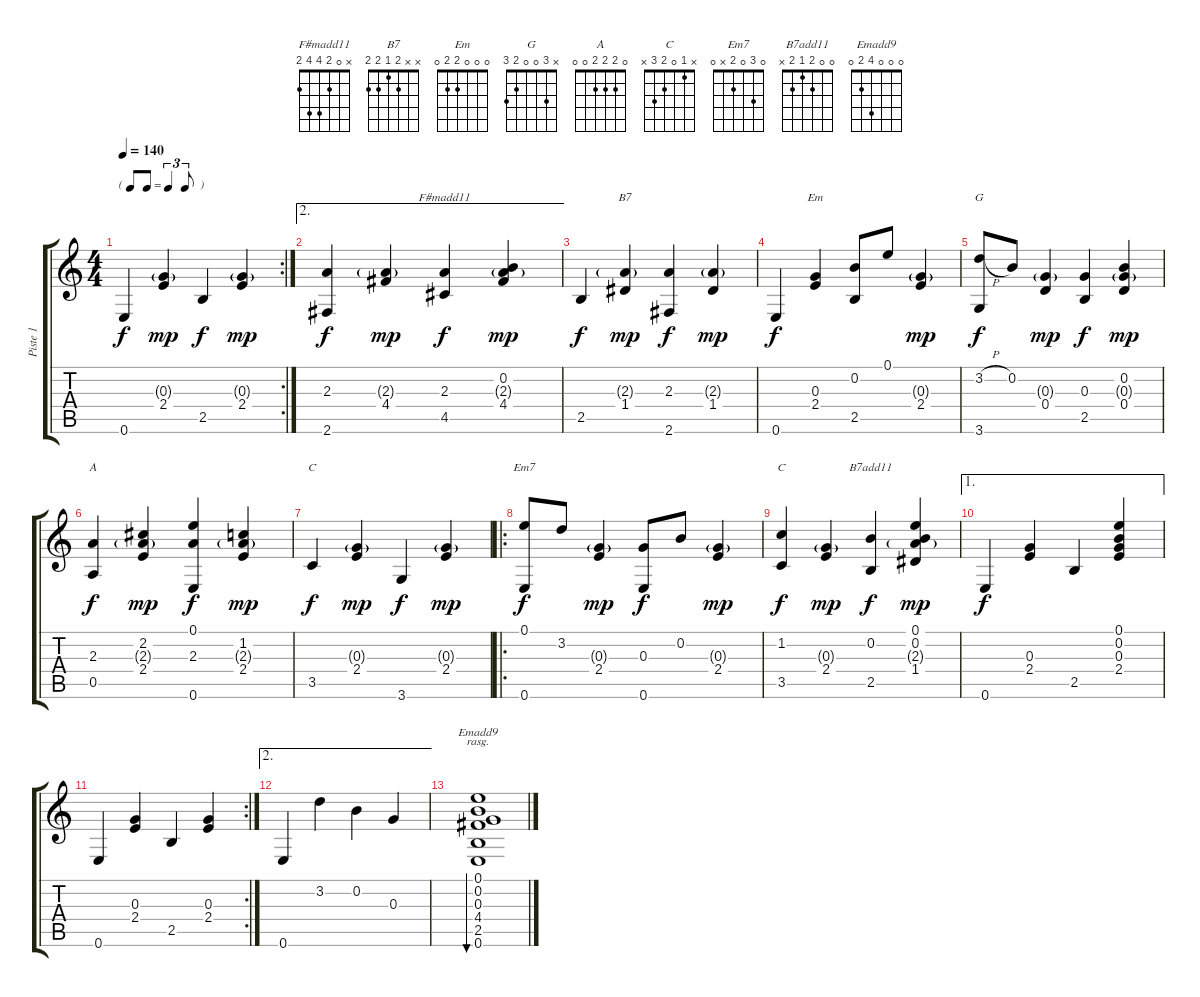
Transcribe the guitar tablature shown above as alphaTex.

\track ("Piste 1" "Piste 1") {instrument acousticguitarnylon}
\staff {score tabs}
\tuning (E4 B3 G3 D3 A2 E2) {hide}
\chord ("F#madd11" x 0 2 4 4 2)
\chord ("B7" x x 2 1 2 2)
\chord ("Em" 0 0 0 2 2 0)
\chord ("G" x 3 0 0 2 3)
\chord ("A" 0 2 2 2 0 0)
\chord ("C" x x 0 2 3 3)
\chord ("Em7" 0 3 0 2 x 0)
\chord ("C" x 1 0 2 3 x)
\chord ("B7add11" 0 0 2 1 2 x)
\chord ("Emadd9" 0 0 0 4 2 0)
\rc 2
\ts (4 4)
\tf triplet8th
\tempo 140
\clef g2
\ks c
0.6.4{dy f} (0.3{g} 2.4).4{dy mp} 2.5.4{dy f} (0.3{g} 2.4).4{dy mp} |
\ae 2
(2.3 2.6).4{dy f} (2.3{g} 4.4).4{dy mp} (2.3 4.5).4{ch "F#madd11" dy f} (0.2 2.3{g} 4.4).4{dy mp} |
2.5.4{dy f} (2.3{g} 1.4).4{ch "B7" dy mp} (2.3 2.6).4{dy f} (2.3{g} 1.4).4{dy mp} |
0.6.4{dy f} (0.3 2.4).4{ch "Em"} (0.2 2.5).8 0.1.8 (0.3{g} 2.4).4{dy mp} |
(3.2{h} 3.6).8{ch "G" dy f} 0.2.8 (0.3{g} 0.4).4{dy mp} (0.3 2.5).4{dy f} (0.2 0.3{g} 0.4).4{dy mp} |
(2.3 0.5).4{ch "A" dy f} (2.2 2.3{g} 2.4).4{dy mp} (0.1 2.3 0.6).4{dy f} (1.2 2.3{g} 2.4).4{dy mp} |
3.5.4{ch "C" dy f} (0.3{g} 2.4).4{dy mp} 3.6.4{dy f} (0.3{g} 2.4).4{dy mp} |
\ro
(0.1 0.6).8{ch "Em7" dy f} 3.2.8 (0.3{g} 2.4).4{dy mp} (0.3 0.6).8{dy f} 0.2.8 (0.3{g} 2.4).4{dy mp} |
(1.2 3.5).4{ch "C" dy f} (0.3{g} 2.4).4{dy mp} (0.2 2.5).4{ch "B7add11" dy f} (0.1 0.2 2.3{g} 1.4).4{dy mp} |
\ae 1
0.6.4{dy f} (0.3 2.4).4 2.5.4 (0.1 0.2 0.3 2.4).4 |
\rc 2
0.6.4 (0.3 2.4).4 2.5.4 (0.3 2.4).4 |
\ae 2
0.6.4 3.2.4 0.2.4 0.3.4 |
(0.1 0.2 0.3 4.4 2.5 0.6).1{bu 480 ch "Emadd9" rasg ii}
